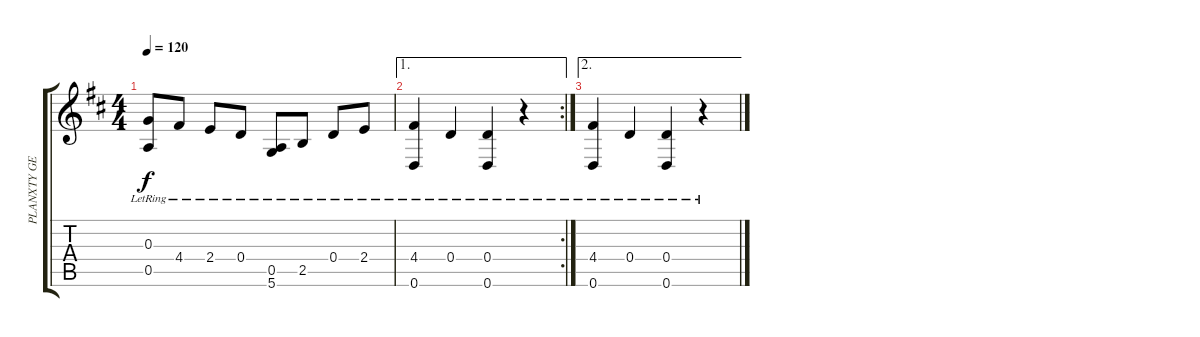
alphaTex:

\track ("PLANXTY GEORGE BRABAZON" "PLANXTY GE") {instrument acousticguitarsteel}
\staff {score tabs}
\tuning (D4 A3 G3 D3 A2 D2) {hide}
\ts (4 4)
\tempo 120
\clef g2
\ks d
(0.3 0.5{lr}).8{dy f} 4.4{lr}.8 2.4{lr}.8 0.4{lr}.8 (0.5{lr} 5.6{lr}).8 2.5{lr}.8 0.4{lr}.8 2.4{lr}.8 |
\ae 1
\rc 2
(4.4{lr} 0.6{lr}).4 0.4{lr}.4 (0.4{lr} 0.6{lr}).4 r.4 |
\ae 2
(4.4{lr} 0.6{lr}).4 0.4{lr}.4 (0.4{lr} 0.6{lr}).4 r.4
